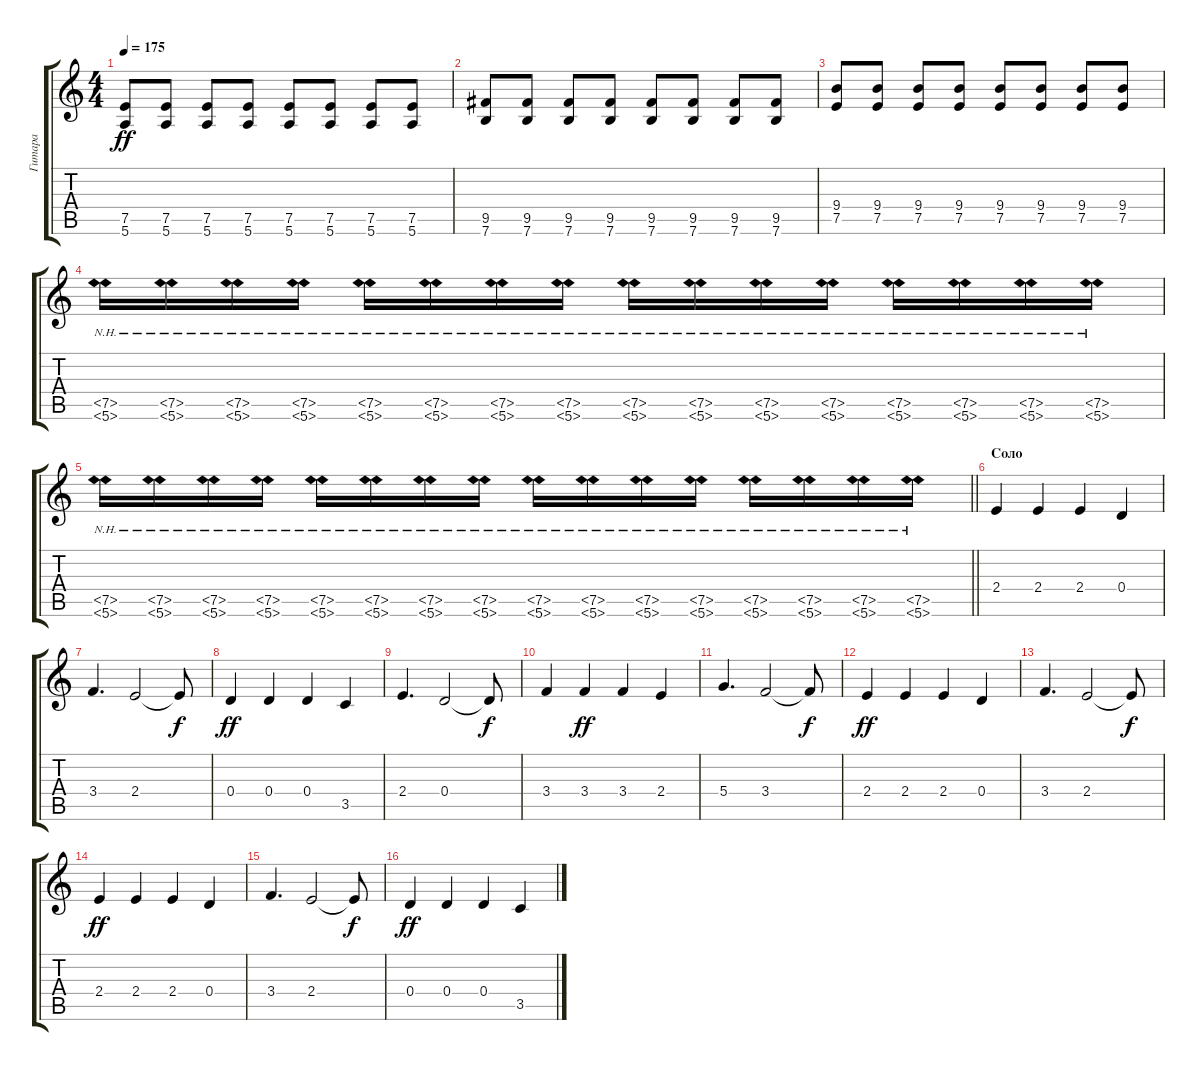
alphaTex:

\track ("Гитара" "Гитара") {instrument overdrivenguitar}
\staff {score tabs}
\tuning (E4 B3 G3 D3 A2 E2) {hide}
\ts (4 4)
\tempo 175
\clef g2
\ks c
(7.5 5.6).8{dy ff} (7.5 5.6).8 (7.5 5.6).8 (7.5 5.6).8 (7.5 5.6).8 (7.5 5.6).8 (7.5 5.6).8 (7.5 5.6).8 |
(9.5 7.6).8 (9.5 7.6).8 (9.5 7.6).8 (9.5 7.6).8 (9.5 7.6).8 (9.5 7.6).8 (9.5 7.6).8 (9.5 7.6).8 |
(9.4 7.5).8 (9.4 7.5).8 (9.4 7.5).8 (9.4 7.5).8 (9.4 7.5).8 (9.4 7.5).8 (9.4 7.5).8 (9.4 7.5).8 |
(7.5{nh} 5.6{nh}).16 (7.5{nh} 5.6{nh}).16 (7.5{nh} 5.6{nh}).16 (7.5{nh} 5.6{nh}).16 (7.5{nh} 5.6{nh}).16 (7.5{nh} 5.6{nh}).16 (7.5{nh} 5.6{nh}).16 (7.5{nh} 5.6{nh}).16 (7.5{nh} 5.6{nh}).16 (7.5{nh} 5.6{nh}).16 (7.5{nh} 5.6{nh}).16 (7.5{nh} 5.6{nh}).16 (7.5{nh} 5.6{nh}).16 (7.5{nh} 5.6{nh}).16 (7.5{nh} 5.6{nh}).16 (7.5{nh} 5.6{nh}).16 |
\barLineRight lightlight
(7.5{nh} 5.6{nh}).16 (7.5{nh} 5.6{nh}).16 (7.5{nh} 5.6{nh}).16 (7.5{nh} 5.6{nh}).16 (7.5{nh} 5.6{nh}).16 (7.5{nh} 5.6{nh}).16 (7.5{nh} 5.6{nh}).16 (7.5{nh} 5.6{nh}).16 (7.5{nh} 5.6{nh}).16 (7.5{nh} 5.6{nh}).16 (7.5{nh} 5.6{nh}).16 (7.5{nh} 5.6{nh}).16 (7.5{nh} 5.6{nh}).16 (7.5{nh} 5.6{nh}).16 (7.5{nh} 5.6{nh}).16 (7.5{nh} 5.6{nh}).16 |
\section ("" "Соло")
2.4.4 2.4.4 2.4.4 0.4.4 |
3.4.4{d} 2.4.2 2.4{t}.8{dy f} |
0.4.4{dy ff} 0.4.4 0.4.4 3.5.4 |
2.4.4{d} 0.4.2 0.4{t}.8{dy f} |
3.4.4 3.4.4{dy ff} 3.4.4 2.4.4 |
5.4.4{d} 3.4.2 3.4{t}.8{dy f} |
2.4.4{dy ff} 2.4.4 2.4.4 0.4.4 |
3.4.4{d} 2.4.2 2.4{t}.8{dy f} |
2.4.4{dy ff} 2.4.4 2.4.4 0.4.4 |
3.4.4{d} 2.4.2 2.4{t}.8{dy f} |
0.4.4{dy ff} 0.4.4 0.4.4 3.5.4
